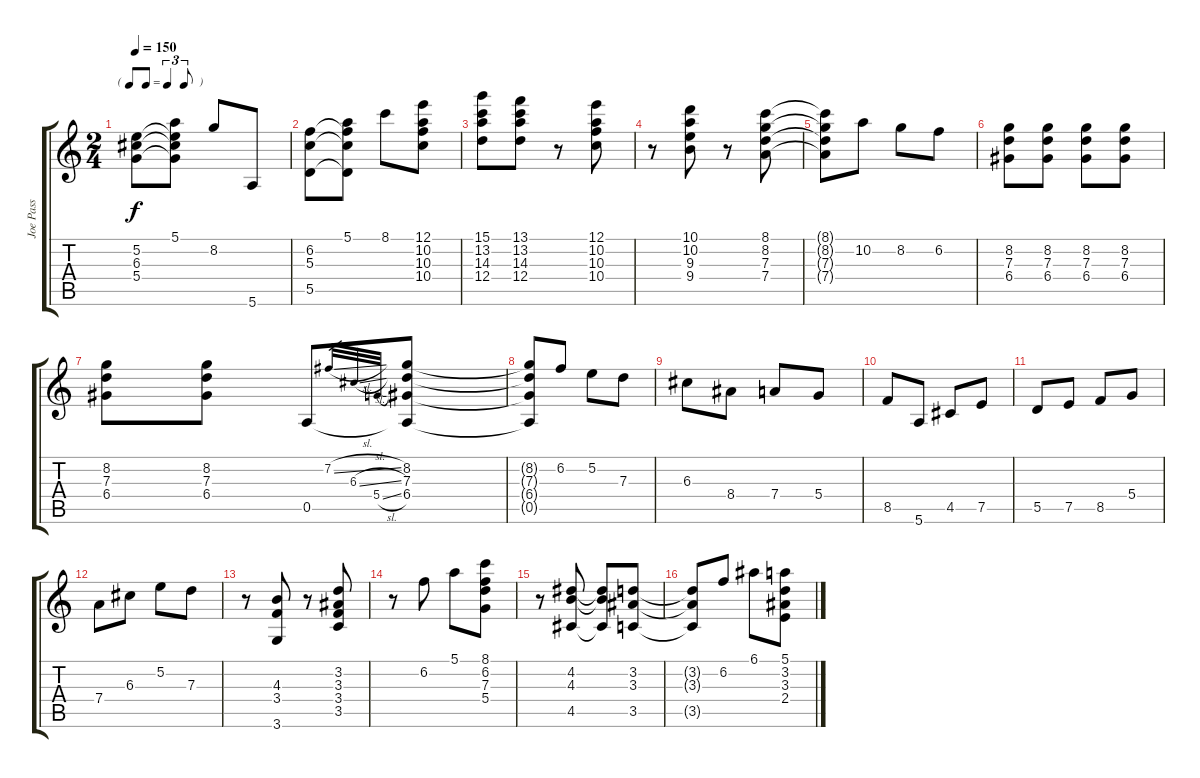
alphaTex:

\track ("Joe Pass" "Joe Pass") {instrument acousticguitarsteel}
\staff {score tabs}
\tuning (E4 B3 G3 D3 A2 E2) {hide}
\ts (2 4)
\tf triplet8th
\tempo 150
\clef g2
\ks c
(5.2{t} 6.3{t} 5.4{t}).8{dy f} (5.1 5.2{t} 6.3{t} 5.4{t}).8 8.2.8 5.6.8 |
(6.2 5.3 5.5).8 (5.1 6.2{t} 5.3{t} 5.5{t}).8 8.1.8 (12.1 10.2 10.3 10.4).8 |
(15.1 13.2 14.3 12.4).8 (13.1 13.2 14.3 12.4).8 r.8 (12.1 10.2 10.3 10.4).8 |
r.8 (10.1 10.2 9.3 9.4).8 r.8 (8.1 8.2 7.3 7.4).8 |
(8.1{t} 8.2{t} 7.3{t} 7.4{t}).8 10.2.8 8.2.8 6.2.8 |
(8.2 7.3 6.4).8 (8.2 7.3 6.4).8 (8.2 7.3 6.4).8 (8.2 7.3 6.4).8 |
(8.2 7.3 6.4).8 (8.2 7.3 6.4).8 0.5.8 7.2{sl}.32{gr} 6.3{sl}.32{gr} 5.4{sl}.32{gr} (8.2 7.3 6.4 0.5{t}).8 |
(8.2{t} 7.3{t} 6.4{t} 0.5{t}).8 6.2.8 5.2.8 7.3.8 |
6.3.8 8.4.8 7.4.8 5.4.8 |
8.5.8 5.6.8 4.5.8 7.5.8 |
5.5.8 7.5.8 8.5.8 5.4.8 |
7.4.8 6.3.8 5.2.8 7.3.8 |
r.8 (4.3 3.4 3.6).8 r.8 (3.2 3.3 3.4 3.5).8 |
r.8 6.2.8 5.1.8 (8.1 6.2 7.3 5.4).8 |
r.8 (4.2 4.3 4.5).8 (4.2{t} 4.3{t} 4.5{t}).8 (3.2 3.3 3.5).8 |
(3.2{t} 3.3{t} 3.5{t}).8 6.2.8 6.1.8 (5.1 3.2 3.3 2.4).8
